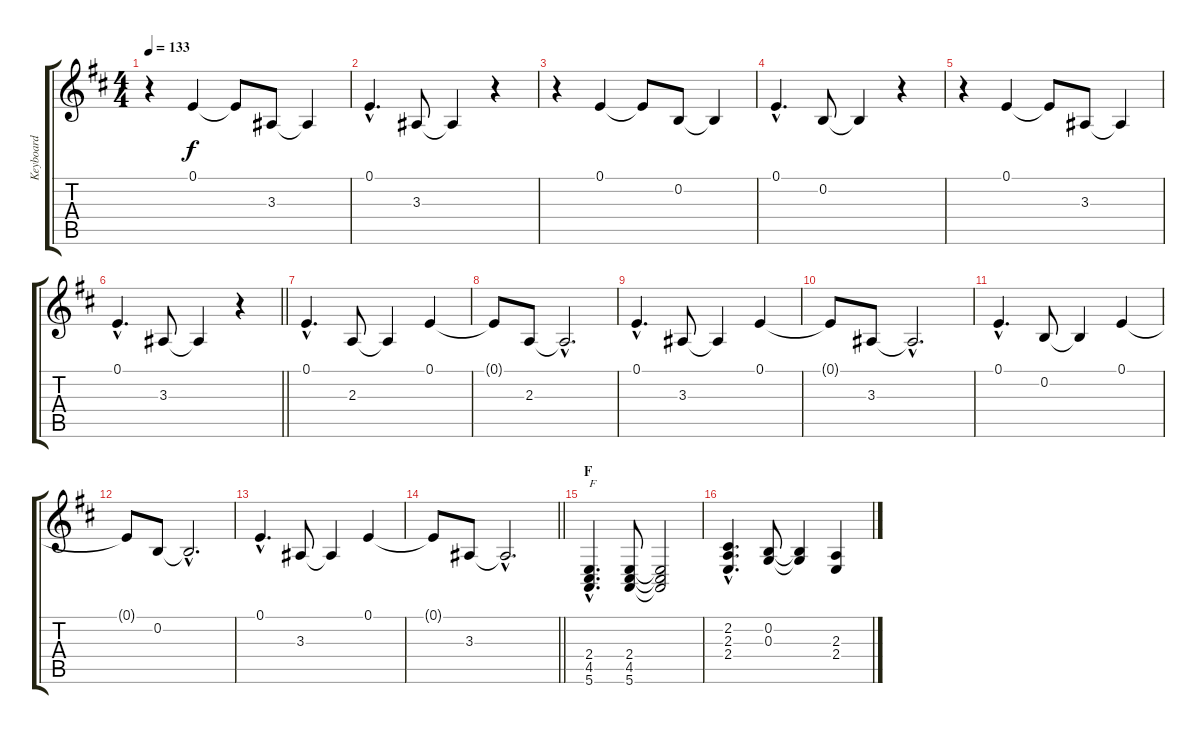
\track ("Keyboard" "Keyboard") {instrument acousticgrandpiano}
\staff {score tabs}
\tuning (E4 B3 G3 D3 A2 E2) {hide}
\ts (4 4)
\tempo 133
\clef g2
\ks d
r.4{dy f} 0.1.4 0.1{t}.8 3.3.8 3.3{t}.4 |
0.1{hac}.4{d} 3.3.8 3.3{t}.4 r.4 |
r.4 0.1.4 0.1{t}.8 0.2.8 0.2{t}.4 |
0.1{hac}.4{d} 0.2.8 0.2{t}.4 r.4 |
r.4 0.1.4 0.1{t}.8 3.3.8 3.3{t}.4 |
\barLineRight lightlight
0.1{hac}.4{d} 3.3.8 3.3{t}.4 r.4 |
0.1{hac}.4{d} 2.3.8 2.3{t}.4 0.1.4 |
0.1{t}.8 2.3.8 2.3{hac t}.2{d} |
0.1{hac}.4{d} 3.3.8 3.3{t}.4 0.1.4 |
0.1{t}.8 3.3.8 3.3{hac t}.2{d} |
0.1{hac}.4{d} 0.2.8 0.2{t}.4 0.1.4 |
0.1{t}.8 0.2.8 0.2{hac t}.2{d} |
0.1{hac}.4{d} 3.3.8 3.3{t}.4 0.1.4 |
\barLineRight lightlight
0.1{t}.8 3.3.8 3.3{hac t}.2{d} |
\section ("" "F")
(2.4{hac} 4.5{hac} 5.6{hac}).4{d txt "F"} (2.4 4.5 5.6).8 (2.4{t} 4.5{t} 5.6{t}).2 |
(2.2{hac} 2.3{hac} 2.4{hac}).4{d} (0.2 0.3).8 (0.2{t} 0.3{t}).4 (2.3 2.4).4
